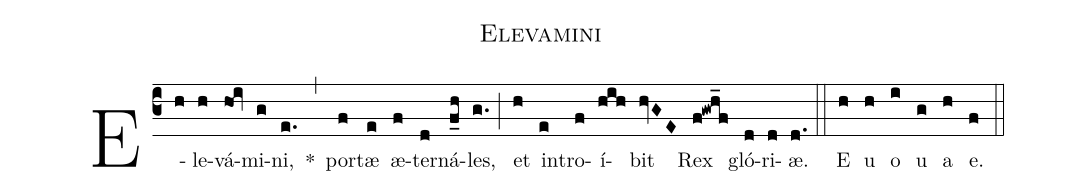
name: Elevamini;
%%
(c3)

E(h)le(h)vá(hoi)mi(g)ni,(e.) *(,) por(f)tæ(e) æ(f)ter(d)ná(f_h)les,(g.) (;)
et(h) in(e)tro(f)í(hih)bit(hvGE) Rex(f!gwh_f) gló(d)ri(d)æ.(d.) (::)

E(h) u(h) o(i) u(g) a(h) e.(f) (::)
